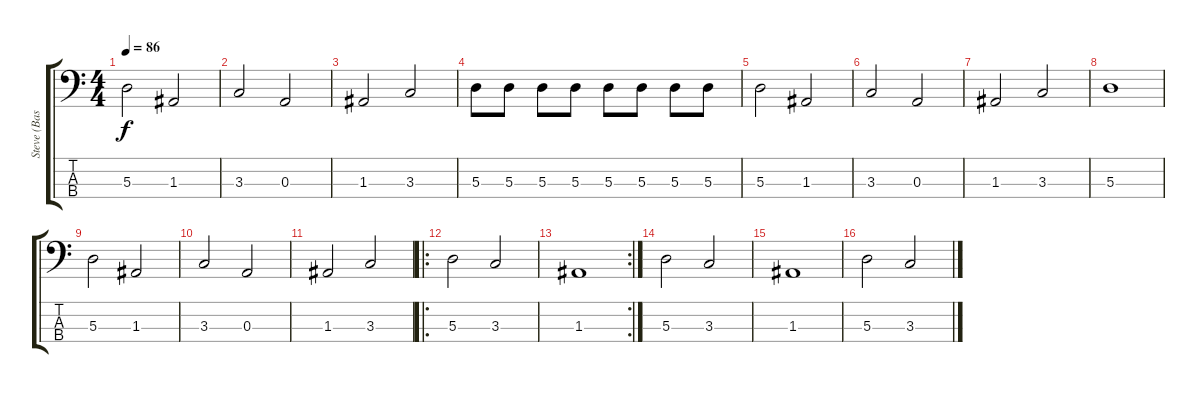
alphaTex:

\track ("Steve (Bass)" "Steve (Bas") {instrument electricbassfinger}
\staff {score tabs}
\tuning (G2 D2 A1 E1) {hide}
\ts (4 4)
\tempo 86
\clef f4
\ks c
5.3.2{dy f} 1.3.2 |
3.3.2 0.3.2 |
1.3.2 3.3.2 |
5.3.8 5.3.8 5.3.8 5.3.8 5.3.8 5.3.8 5.3.8 5.3.8 |
5.3.2 1.3.2 |
3.3.2 0.3.2 |
1.3.2 3.3.2 |
5.3.1 |
5.3.2 1.3.2 |
3.3.2 0.3.2 |
1.3.2 3.3.2 |
\ro
5.3.2 3.3.2 |
\rc 2
1.3.1 |
5.3.2 3.3.2 |
1.3.1 |
5.3.2 3.3.2
